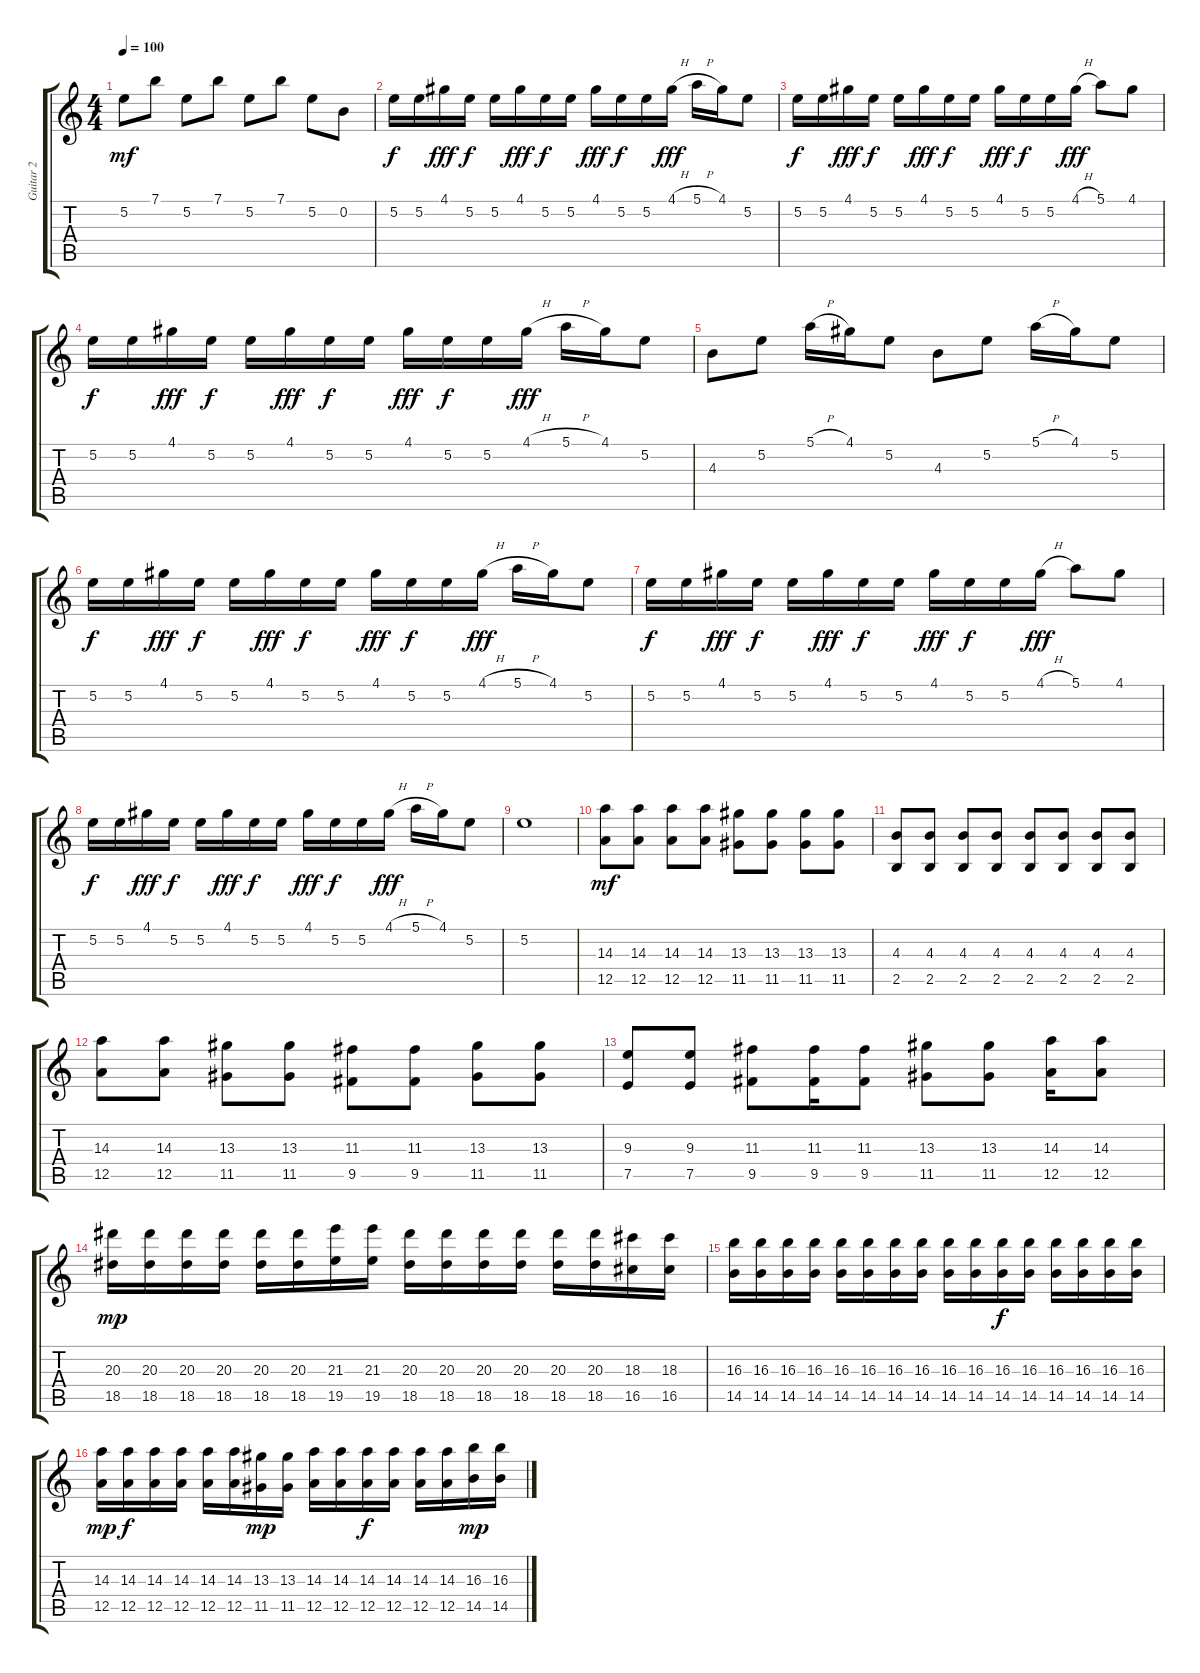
\track ("Guitar 2" "Guitar 2") {instrument distortionguitar}
\staff {score tabs}
\tuning (E4 B3 G3 D3 A2 E2) {hide}
\ts (4 4)
\tempo 100
\clef g2
\ks c
5.2.8{dy mf} 7.1.8 5.2.8 7.1.8 5.2.8 7.1.8 5.2.8 0.2.8 |
5.2.16{dy f instrument overdrivenguitar} 5.2.16 4.1.16{dy fff} 5.2.16{dy f} 5.2.16 4.1.16{dy fff} 5.2.16{dy f} 5.2.16 4.1.16{dy fff} 5.2.16{dy f} 5.2.16 4.1{h}.16{dy fff} 5.1{h}.16 4.1.16 5.2.8 |
5.2.16{dy f} 5.2.16 4.1.16{dy fff} 5.2.16{dy f} 5.2.16 4.1.16{dy fff} 5.2.16{dy f} 5.2.16 4.1.16{dy fff} 5.2.16{dy f} 5.2.16 4.1{h}.16{dy fff} 5.1.8 4.1.8 |
5.2.16{dy f} 5.2.16 4.1.16{dy fff} 5.2.16{dy f} 5.2.16 4.1.16{dy fff} 5.2.16{dy f} 5.2.16 4.1.16{dy fff} 5.2.16{dy f} 5.2.16 4.1{h}.16{dy fff} 5.1{h}.16 4.1.16 5.2.8 |
4.3.8 5.2.8 5.1{h}.16 4.1.16 5.2.8 4.3.8 5.2.8 5.1{h}.16 4.1.16 5.2.8 |
5.2.16{dy f instrument overdrivenguitar} 5.2.16 4.1.16{dy fff} 5.2.16{dy f} 5.2.16 4.1.16{dy fff} 5.2.16{dy f} 5.2.16 4.1.16{dy fff} 5.2.16{dy f} 5.2.16 4.1{h}.16{dy fff} 5.1{h}.16 4.1.16 5.2.8 |
5.2.16{dy f} 5.2.16 4.1.16{dy fff} 5.2.16{dy f} 5.2.16 4.1.16{dy fff} 5.2.16{dy f} 5.2.16 4.1.16{dy fff} 5.2.16{dy f} 5.2.16 4.1{h}.16{dy fff} 5.1.8 4.1.8 |
5.2.16{dy f} 5.2.16 4.1.16{dy fff} 5.2.16{dy f} 5.2.16 4.1.16{dy fff} 5.2.16{dy f} 5.2.16 4.1.16{dy fff} 5.2.16{dy f} 5.2.16 4.1{h}.16{dy fff} 5.1{h}.16 4.1.16 5.2.8 |
5.2.1 |
(14.3 12.5).8{dy mf} (14.3 12.5).8 (14.3 12.5).8 (14.3 12.5).8 (13.3 11.5).8 (13.3 11.5).8 (13.3 11.5).8 (13.3 11.5).8 |
(4.3 2.5).8 (4.3 2.5).8 (4.3 2.5).8 (4.3 2.5).8 (4.3 2.5).8 (4.3 2.5).8 (4.3 2.5).8 (4.3 2.5).8 |
(14.3 12.5).8 (14.3 12.5).8 (13.3 11.5).8 (13.3 11.5).8 (11.3 9.5).8 (11.3 9.5).8 (13.3 11.5).8 (13.3 11.5).8 |
(9.3 7.5).8 (9.3 7.5).8 (11.3 9.5).8 (11.3 9.5).16 (11.3 9.5).8 (13.3 11.5).8 (13.3 11.5).8 (14.3 12.5).16 (14.3 12.5).8 |
(20.3 18.5).16{dy mp} (20.3 18.5).16 (20.3 18.5).16 (20.3 18.5).16 (20.3 18.5).16 (20.3 18.5).16 (21.3 19.5).16 (21.3 19.5).16 (20.3 18.5).16 (20.3 18.5).16 (20.3 18.5).16 (20.3 18.5).16 (20.3 18.5).16 (20.3 18.5).16 (18.3 16.5).16 (18.3 16.5).16 |
(16.3 14.5).16 (16.3 14.5).16 (16.3 14.5).16 (16.3 14.5).16 (16.3 14.5).16 (16.3 14.5).16 (16.3 14.5).16 (16.3 14.5).16 (16.3 14.5).16 (16.3 14.5).16 (16.3 14.5).16{dy f} (16.3 14.5).16 (16.3 14.5).16 (16.3 14.5).16 (16.3 14.5).16 (16.3 14.5).16 |
(14.3 12.5).16{dy mp} (14.3 12.5).16{dy f} (14.3 12.5).16 (14.3 12.5).16 (14.3 12.5).16 (14.3 12.5).16 (13.3 11.5).16{dy mp} (13.3 11.5).16 (14.3 12.5).16 (14.3 12.5).16 (14.3 12.5).16{dy f} (14.3 12.5).16 (14.3 12.5).16 (14.3 12.5).16 (16.3 14.5).16{dy mp} (16.3 14.5).16
